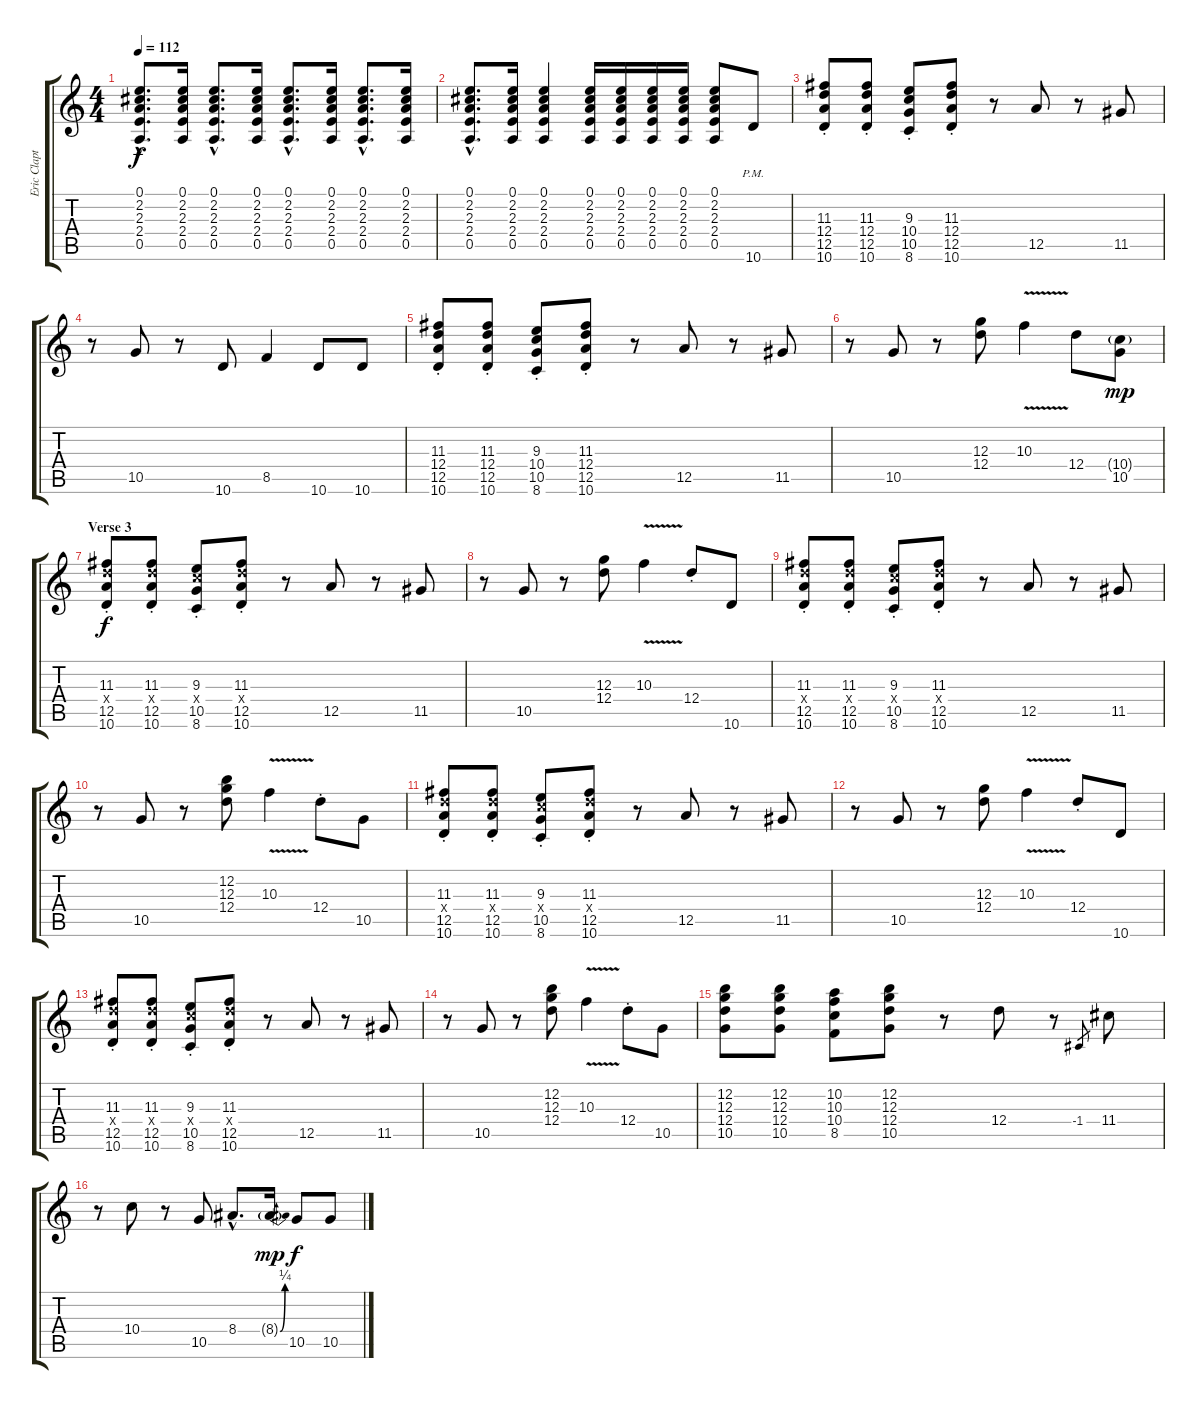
\track ("Eric Clapton - Rythm" "Eric Clapt") {instrument overdrivenguitar}
\staff {score tabs}
\tuning (E4 B3 G3 D3 A2 E2) {hide}
\ts (4 4)
\tempo 112
\clef g2
\ks c
(0.1{hac} 2.2{hac} 2.3{hac} 2.4{hac} 0.5{hac}).8{d dy f} (0.1 2.2 2.3 2.4 0.5).16 (0.1{hac} 2.2{hac} 2.3{hac} 2.4{hac} 0.5{hac}).8{d} (0.1 2.2 2.3 2.4 0.5).16 (0.1{hac} 2.2{hac} 2.3{hac} 2.4{hac} 0.5{hac}).8{d} (0.1 2.2 2.3 2.4 0.5).16 (0.1{hac} 2.2{hac} 2.3{hac} 2.4{hac} 0.5{hac}).8{d} (0.1 2.2 2.3 2.4 0.5).16 |
(0.1{hac} 2.2{hac} 2.3{hac} 2.4{hac} 0.5{hac}).8{d} (0.1 2.2 2.3 2.4 0.5).16 (0.1 2.2 2.3 2.4 0.5).4 (0.1 2.2 2.3 2.4 0.5).16 (0.1 2.2 2.3 2.4 0.5).16 (0.1 2.2 2.3 2.4 0.5).16 (0.1 2.2 2.3 2.4 0.5).16 (0.1 2.2 2.3 2.4 0.5).8 10.6{pm}.8 |
(11.3 12.4 12.5 10.6{st}).8 (11.3 12.4 12.5 10.6{st}).8 (9.3 10.4 10.5 8.6{st}).8 (11.3 12.4 12.5 10.6{st}).8 r.8 12.5.8 r.8 11.5.8 |
r.8 10.5.8 r.8 10.6.8 8.5.4 10.6.8 10.6.8 |
(11.3 12.4 12.5 10.6{st}).8 (11.3 12.4 12.5 10.6{st}).8 (9.3 10.4 10.5 8.6{st}).8 (11.3 12.4 12.5 10.6{st}).8 r.8 12.5.8 r.8 11.5.8 |
r.8 10.5.8 r.8 (12.3 12.4).8 10.3{v}.4 12.4.8 (10.4{g} 10.5).8{dy mp} |
\section ("" "Verse 3")
(11.3 12.4{x} 12.5 10.6{st}).8{dy f} (11.3 12.4{x} 12.5 10.6{st}).8 (9.3 10.4{x} 10.5 8.6{st}).8 (11.3 12.4{x} 12.5 10.6{st}).8 r.8 12.5.8 r.8 11.5.8 |
r.8 10.5.8 r.8 (12.3 12.4).8 10.3{v}.4 12.4{st}.8 10.6.8 |
(11.3 12.4{x} 12.5 10.6{st}).8 (11.3 12.4{x} 12.5 10.6{st}).8 (9.3 10.4{x} 10.5 8.6{st}).8 (11.3 12.4{x} 12.5 10.6{st}).8 r.8 12.5.8 r.8 11.5.8 |
r.8 10.5.8 r.8 (12.2 12.3 12.4).8 10.3{v}.4 12.4{st}.8 10.5.8 |
(11.3 12.4{x} 12.5 10.6{st}).8 (11.3 12.4{x} 12.5 10.6{st}).8 (9.3 10.4{x} 10.5 8.6{st}).8 (11.3 12.4{x} 12.5 10.6{st}).8 r.8 12.5.8 r.8 11.5.8 |
r.8 10.5.8 r.8 (12.3 12.4).8 10.3{v}.4 12.4{st}.8 10.6.8 |
(11.3 12.4{x} 12.5 10.6{st}).8 (11.3 12.4{x} 12.5 10.6{st}).8 (9.3 10.4{x} 10.5 8.6{st}).8 (11.3 12.4{x} 12.5 10.6{st}).8 r.8 12.5.8 r.8 11.5.8 |
r.8 10.5.8 r.8 (12.2 12.3 12.4).8 10.3{v}.4 12.4{st}.8 10.5.8 |
(12.2 12.3 12.4 10.5).8 (12.2 12.3 12.4 10.5).8 (10.2 10.3 10.4 8.5).8 (12.2 12.3 12.4 10.5).8 r.8 12.4.8 r.8 -1.4.8{gr} 11.4.8 |
r.8 10.4.8 r.8 10.5.8 8.4{hac}.8{d} 8.4{be (bend 0 0 60 1) g}.16{dy mp} 10.5.8{dy f} 10.5.8
